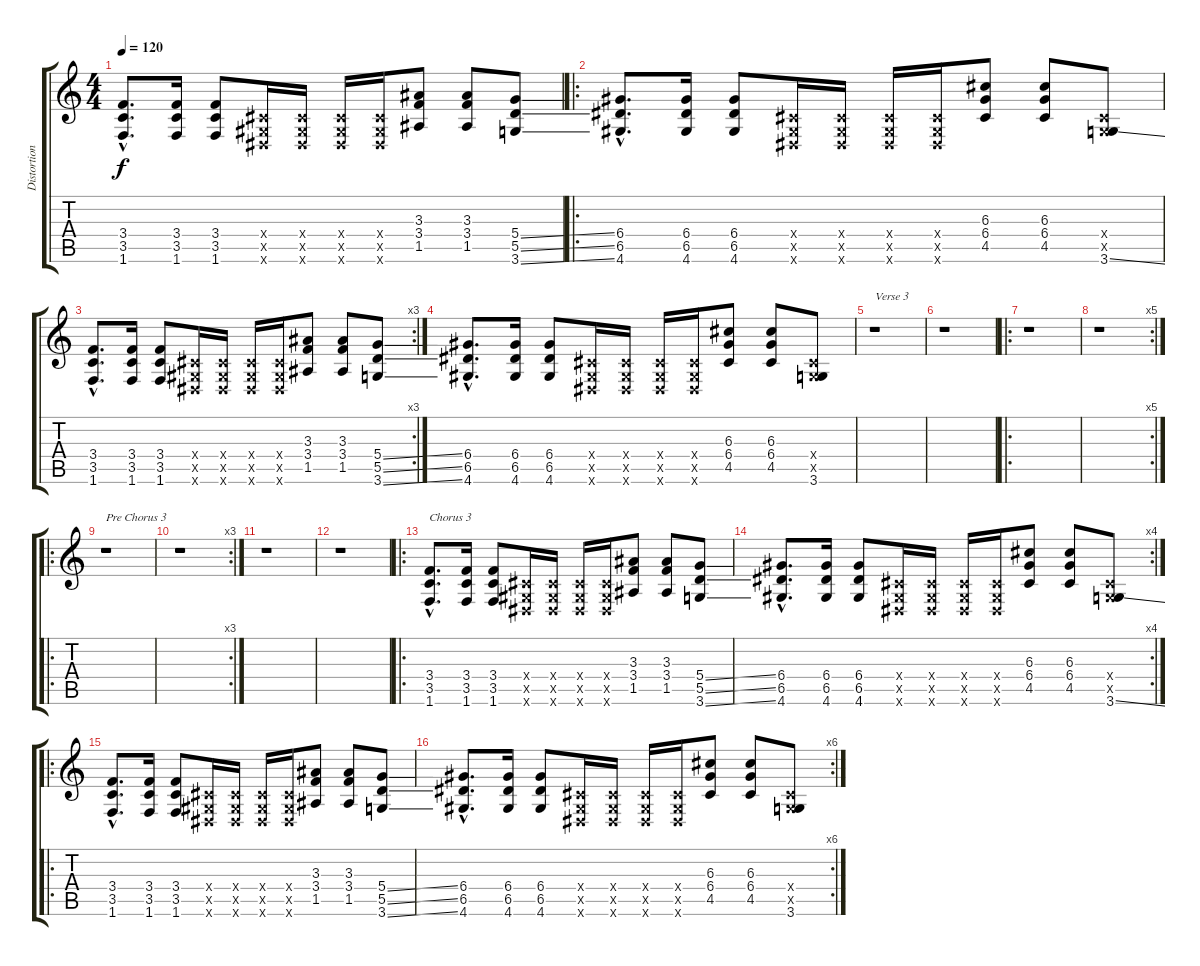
\track ("Distortion Guitar" "Distortion") {instrument distortionguitar}
\staff {score tabs}
\tuning (E4 B3 G3 D3 A2 E2) {hide}
\ts (4 4)
\tempo 120
\clef g2
\ks c
(3.4{hac} 3.5{hac} 1.6{hac}).8{d dy f} (3.4 3.5 1.6).16 (3.4 3.5 1.6).8 (-1.4{x} -1.5{x} -1.6{x}).16 (-1.4{x} -1.5{x} -1.6{x}).16 (-1.4{x} -1.5{x} -1.6{x}).16 (-1.4{x} -1.5{x} -1.6{x}).16 (3.3 3.4 1.5).8 (3.3 3.4 1.5).8 (5.4{ss} 5.5{ss} 3.6{ss}).8 |
\ro
(6.4{hac} 6.5{hac} 4.6{hac}).8{d} (6.4 6.5 4.6).16 (6.4 6.5 4.6).8 (-1.4{x} -1.5{x} -1.6{x}).16 (-1.4{x} -1.5{x} -1.6{x}).16 (-1.4{x} -1.5{x} -1.6{x}).16 (-1.4{x} -1.5{x} -1.6{x}).16 (6.3 6.4 4.5).8 (6.3 6.4 4.5).8 (-1.4{x} -1.5{x} 3.6{ss}).8 |
\rc 3
(3.4{hac} 3.5{hac} 1.6{hac}).8{d} (3.4 3.5 1.6).16 (3.4 3.5 1.6).8 (-1.4{x} -1.5{x} -1.6{x}).16 (-1.4{x} -1.5{x} -1.6{x}).16 (-1.4{x} -1.5{x} -1.6{x}).16 (-1.4{x} -1.5{x} -1.6{x}).16 (3.3 3.4 1.5).8 (3.3 3.4 1.5).8 (5.4{ss} 5.5{ss} 3.6{ss}).8 |
(6.4{hac} 6.5{hac} 4.6{hac}).8{d} (6.4 6.5 4.6).16 (6.4 6.5 4.6).8 (-1.4{x} -1.5{x} -1.6{x}).16 (-1.4{x} -1.5{x} -1.6{x}).16 (-1.4{x} -1.5{x} -1.6{x}).16 (-1.4{x} -1.5{x} -1.6{x}).16 (6.3 6.4 4.5).8 (6.3 6.4 4.5).8 (-1.4{x} -1.5{x} 3.6).8 |
r.1{txt "Verse 3"} |
r.1 |
\ro
r.1 |
\rc 5
r.1 |
\ro
r.1{txt "Pre Chorus 3"} |
\rc 3
r.1 |
r.1 |
r.1 |
\ro
(3.4{hac} 3.5{hac} 1.6{hac}).8{d txt "Chorus 3"} (3.4 3.5 1.6).16 (3.4 3.5 1.6).8 (-1.4{x} -1.5{x} -1.6{x}).16 (-1.4{x} -1.5{x} -1.6{x}).16 (-1.4{x} -1.5{x} -1.6{x}).16 (-1.4{x} -1.5{x} -1.6{x}).16 (3.3 3.4 1.5).8 (3.3 3.4 1.5).8 (5.4{ss} 5.5{ss} 3.6{ss}).8 |
\rc 4
(6.4{hac} 6.5{hac} 4.6{hac}).8{d} (6.4 6.5 4.6).16 (6.4 6.5 4.6).8 (-1.4{x} -1.5{x} -1.6{x}).16 (-1.4{x} -1.5{x} -1.6{x}).16 (-1.4{x} -1.5{x} -1.6{x}).16 (-1.4{x} -1.5{x} -1.6{x}).16 (6.3 6.4 4.5).8 (6.3 6.4 4.5).8 (-1.4{x} -1.5{x} 3.6{ss}).8 |
\ro
(3.4{hac} 3.5{hac} 1.6{hac}).8{d} (3.4 3.5 1.6).16 (3.4 3.5 1.6).8 (-1.4{x} -1.5{x} -1.6{x}).16 (-1.4{x} -1.5{x} -1.6{x}).16 (-1.4{x} -1.5{x} -1.6{x}).16 (-1.4{x} -1.5{x} -1.6{x}).16 (3.3 3.4 1.5).8 (3.3 3.4 1.5).8 (5.4{ss} 5.5{ss} 3.6{ss}).8 |
\rc 6
(6.4{hac} 6.5{hac} 4.6{hac}).8{d} (6.4 6.5 4.6).16 (6.4 6.5 4.6).8 (-1.4{x} -1.5{x} -1.6{x}).16 (-1.4{x} -1.5{x} -1.6{x}).16 (-1.4{x} -1.5{x} -1.6{x}).16 (-1.4{x} -1.5{x} -1.6{x}).16 (6.3 6.4 4.5).8 (6.3 6.4 4.5).8 (-1.4{x} -1.5{x} 3.6{ss}).8
